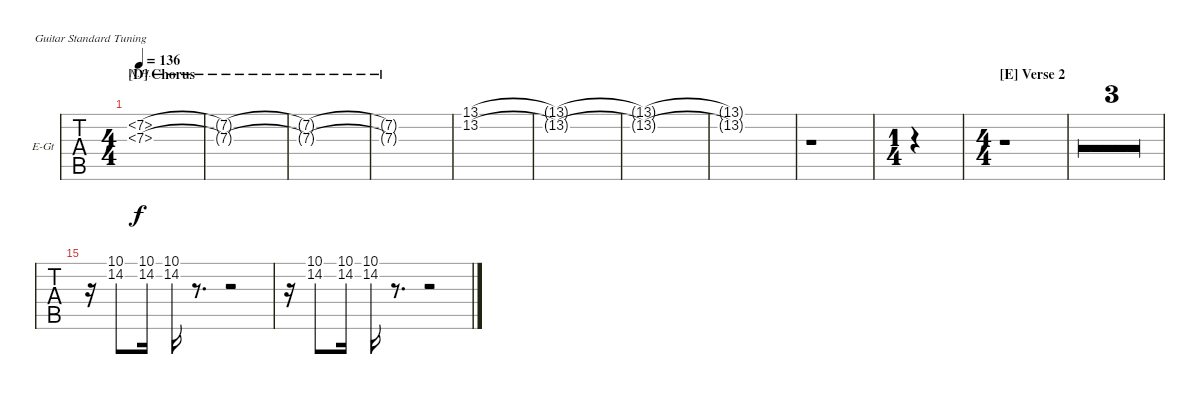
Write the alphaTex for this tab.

\defaultSystemsLayout 4
\bracketExtendMode groupsimilarinstruments
\firstSystemTrackNameOrientation horizontal
\otherSystemsTrackNameOrientation horizontal
\defaultBarNumberDisplay FirstOfSystem
\track ("Lead" "E-Gt") {multiBarRest instrument distortionguitar}
\staff {tabs}
\tuning (E4 B3 G3 D3 A2 E2)
\ts (4 4)
\section ("D" "Chorus")
\tempo 136
\clef g2
\ks c
(7.3{nh} 7.2{nh}).1{dy f} |
(7.3{nh t} 7.2{nh t}).1 |
(7.2{nh t} 7.3{nh t}).1 |
(7.3{nh t} 7.2{nh t}).1 |
(13.2 13.1).1 |
(13.2{t} 13.1{t}).1 |
(13.1{t} 13.2{t}).1 |
(13.2{t} 13.1{t}).1 |
r.1 |
\ts (1 4)
r.4 |
\ts (4 4)
\section ("E" "Verse 2")
r.1 |
r.1 |
r.1 |
r.1 |
r.16 (14.2 10.1).8 (14.2 10.1).16 (14.2 10.1).16 r.8{d} r.2 |
r.16 (14.2 10.1).8 (14.2 10.1).16 (14.2 10.1).16 r.8{d} r.2
